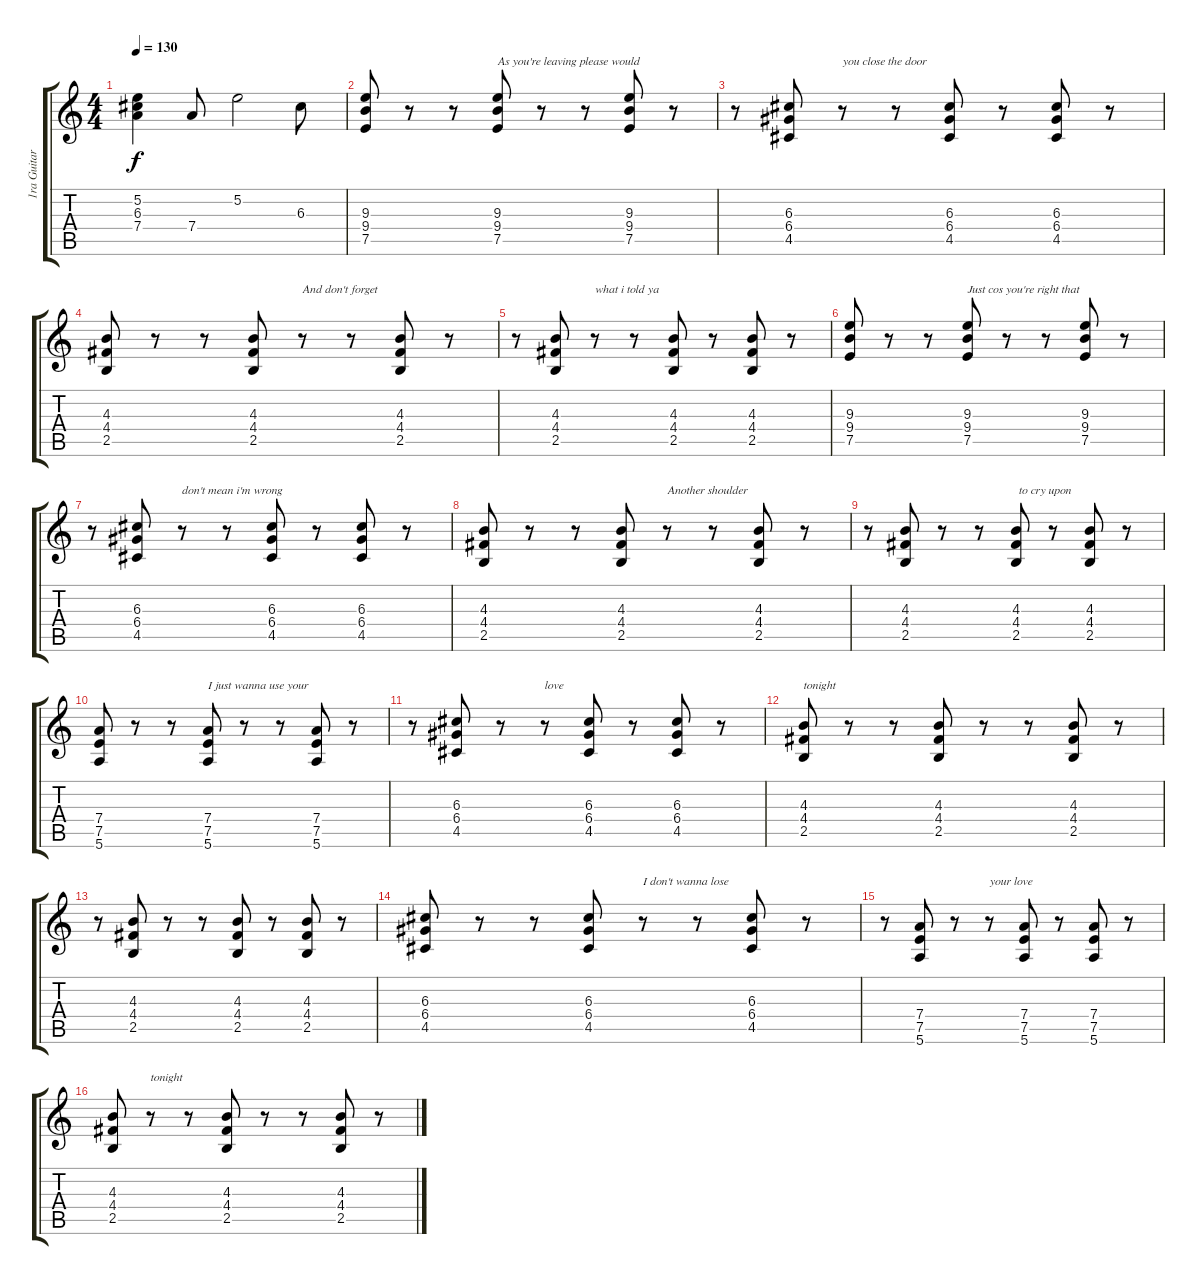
\track ("1ra Guitarra" "1ra Guitar") {instrument distortionguitar}
\staff {score tabs}
\tuning (E4 B3 G3 D3 A2 E2) {hide}
\ts (4 4)
\tempo 130
\clef g2
\ks c
(5.2 6.3 7.4).4{dy f} 7.4.8 5.2.2 6.3.8 |
(9.3 9.4 7.5).8 r.8 r.8 (9.3 9.4 7.5).8{txt "As you're leaving please would "} r.8 r.8 (9.3 9.4 7.5).8 r.8 |
r.8 (6.3 6.4 4.5).8 r.8{txt "you close the door"} r.8 (6.3 6.4 4.5).8 r.8 (6.3 6.4 4.5).8 r.8 |
(4.3 4.4 2.5).8 r.8 r.8 (4.3 4.4 2.5).8 r.8{txt "And don't forget "} r.8 (4.3 4.4 2.5).8 r.8 |
r.8 (4.3 4.4 2.5).8 r.8{txt "what i told ya"} r.8 (4.3 4.4 2.5).8 r.8 (4.3 4.4 2.5).8 r.8 |
(9.3 9.4 7.5).8 r.8 r.8 (9.3 9.4 7.5).8{txt "Just cos you're right that "} r.8 r.8 (9.3 9.4 7.5).8 r.8 |
r.8 (6.3 6.4 4.5).8 r.8{txt "don't mean i'm wrong"} r.8 (6.3 6.4 4.5).8 r.8 (6.3 6.4 4.5).8 r.8 |
(4.3 4.4 2.5).8 r.8 r.8 (4.3 4.4 2.5).8 r.8{txt "Another shoulder"} r.8 (4.3 4.4 2.5).8 r.8 |
r.8 (4.3 4.4 2.5).8 r.8 r.8 (4.3 4.4 2.5).8{txt " to cry upon"} r.8 (4.3 4.4 2.5).8 r.8 |
(7.4 7.5 5.6).8 r.8 r.8 (7.4 7.5 5.6).8{txt "I just wanna use your "} r.8 r.8 (7.4 7.5 5.6).8 r.8 |
r.8 (6.3 6.4 4.5).8 r.8 r.8{txt "love"} (6.3 6.4 4.5).8 r.8 (6.3 6.4 4.5).8 r.8 |
(4.3 4.4 2.5).8{txt "tonight"} r.8 r.8 (4.3 4.4 2.5).8 r.8 r.8 (4.3 4.4 2.5).8 r.8 |
r.8 (4.3 4.4 2.5).8 r.8 r.8 (4.3 4.4 2.5).8 r.8 (4.3 4.4 2.5).8 r.8 |
(6.3 6.4 4.5).8 r.8 r.8 (6.3 6.4 4.5).8 r.8{txt "I don't wanna lose "} r.8 (6.3 6.4 4.5).8 r.8 |
r.8 (7.4 7.5 5.6).8 r.8 r.8{txt "your love "} (7.4 7.5 5.6).8 r.8 (7.4 7.5 5.6).8 r.8 |
(4.3 4.4 2.5).8 r.8{txt "tonight"} r.8 (4.3 4.4 2.5).8 r.8 r.8 (4.3 4.4 2.5).8 r.8
